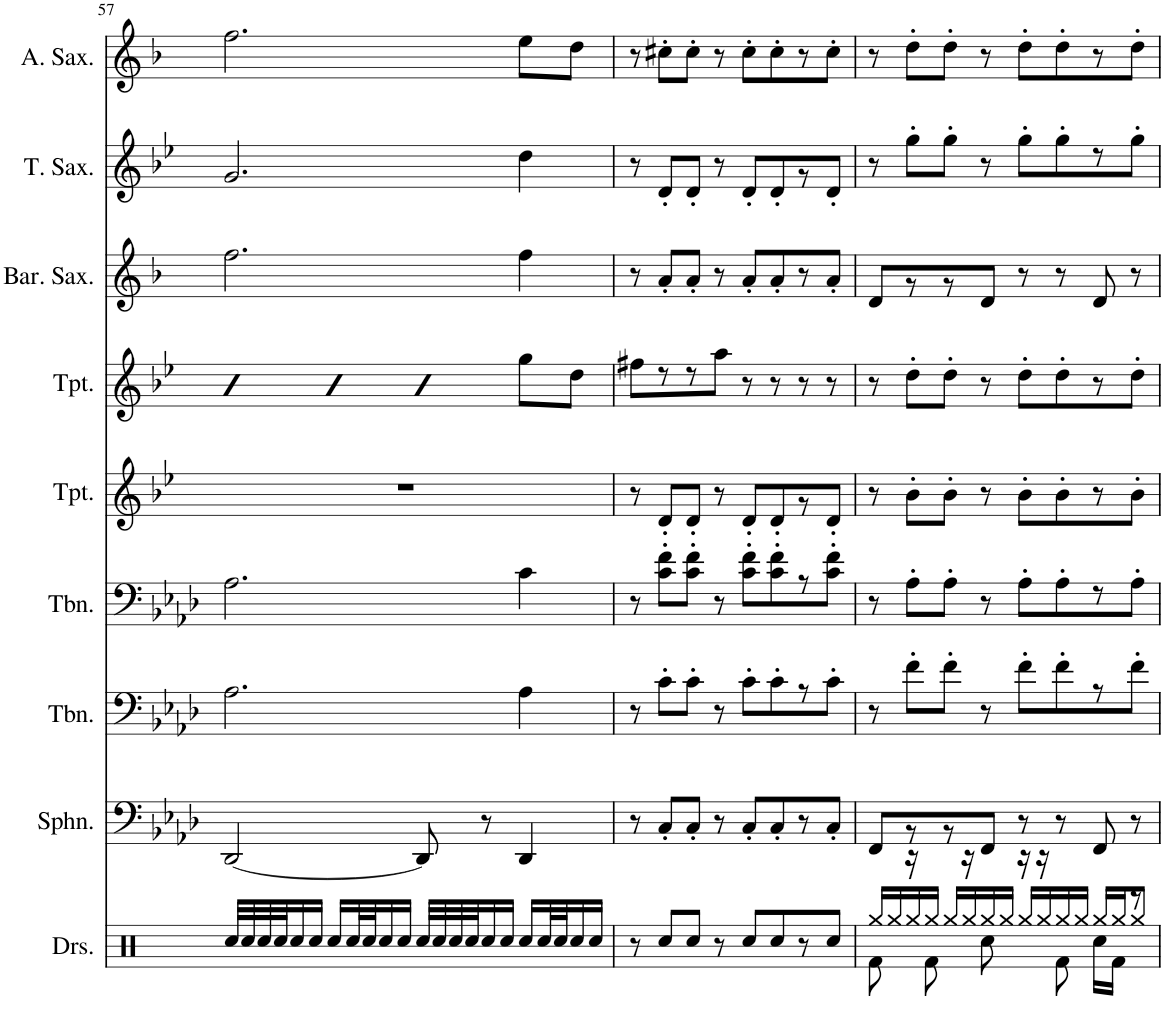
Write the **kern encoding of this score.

**kern	**kern	**kern	**kern	**kern	**kern	**kern	**kern	**kern
*part9	*part8	*part7	*part6	*part5	*part4	*part3	*part2	*part1
*staff9	*staff8	*staff7	*staff6	*staff5	*staff4	*staff3	*staff2	*staff1
*I"Drumset	*I"Sousaphone	*I"Trombone	*I"Trombone	*I"Trumpet	*I"Trumpet	*I"Baritone Saxophone	*I"Tenor Saxophone	*I"Alto Saxophone
*I'Drs.	*I'Sphn.	*I'Tbn.	*I'Tbn.	*I'Tpt.	*I'Tpt.	*I'Bar. Sax.	*I'T. Sax.	*I'A. Sax.
!!LO:PB:g=z
*clefX	*clefF4	*clefF4	*clefF4	*clefG2	*clefG2	*clefG2	*clefG2	*clefG2
*	*	*	*	*Trd1c2	*Trd1c2	*Trd12c21	*Trd8c14	*Trd5c9
*k[]	*k[b-e-a-d-]	*k[b-e-a-d-]	*k[b-e-a-d-]	*k[b-e-]	*k[b-e-]	*k[b-]	*k[b-e-]	*k[b-]
*M4/4	*M4/4	*M4/4	*M4/4	*M4/4	*M4/4	*M4/4	*M4/4	*M4/4
=57	=57	=57	=57	=57	=57	=57	=57	=57
32Rcc/LLL	[2DD-/	2.A-\	2.A-\	1r	4b-	2.ff\	2.g/	2.ff\
32Rcc/	.	.	.	.	.	.	.	.
32Rcc/	.	.	.	.	.	.	.	.
!LO:N:head=solid	!	!	!	!	!	!	!	!
32Rcc/J	.	.	.	.	.	.	.	.
16Rcc/	.	.	.	.	.	.	.	.
16Rcc/JJ	.	.	.	.	.	.	.	.
16Rcc/LL	.	.	.	.	4b-	.	.	.
32Rcc/L	.	.	.	.	.	.	.	.
32Rcc/J	.	.	.	.	.	.	.	.
16Rcc/	.	.	.	.	.	.	.	.
16Rcc/JJ	.	.	.	.	.	.	.	.
32Rcc/LLL	8DD-/]	.	.	.	4b-	.	.	.
32Rcc/	.	.	.	.	.	.	.	.
32Rcc/	.	.	.	.	.	.	.	.
!LO:N:head=solid	!	!	!	!	!	!	!	!
32Rcc/J	.	.	.	.	.	.	.	.
16Rcc/	8r	.	.	.	.	.	.	.
16Rcc/JJ	.	.	.	.	.	.	.	.
16Rcc/LL	4DD-/	4A-\	4c\	.	8gg\L	4ff\	4dd\	8ee\L
32Rcc/L	.	.	.	.	.	.	.	.
32Rcc/J	.	.	.	.	.	.	.	.
16Rcc/	.	.	.	.	8dd\J	.	.	8dd\J
16Rcc/JJ	.	.	.	.	.	.	.	.
=58	=58	=58	=58	=58	=58	=58	=58	=58
8r	8r	8r	8r	8r	8ff#X\L	8r	8r	8r
8Rcc/L	8C'/L	8c'\L	8c\' 8f\'L	8d'/L	8r	8a'/L	8d'/L	8cc#X'\L
8Rcc/J	8C'/J	8c'\J	8c\' 8f\'J	8d'/J	8r	8a'/J	8d'/J	8cc#'\J
8r	8r	8r	8r	8r	8aa\J	8r	8r	8r
8Rcc/L	8C'/L	8c'\L	8c\' 8f\'L	8d'/L	8r	8a'/L	8d'/L	8cc#'\L
8Rcc/	8C'/	8c'\	8c\' 8f\'	8d'/	8r	8a'/	8d'/	8cc#'\
8r	8r	8r	8r	8r	8r	8r	8r	8r
8Rcc/J	8C'/J	8c'\J	8c\' 8f\'J	8d'/J	8r	8a'/J	8d'/J	8cc#'\J
=59	=59	=59	=59	=59	=59	=59	=59	=59
*^	*	*	*	*	*	*	*	*
8Rf\	16Rgg/LL	8FF/L	8r	8r	8r	8r	8d/L	8r	8r
.	16Rgg/	.	.	.	.	.	.	.	.
16r	16Rgg/	8r	8f'\L	8A-'\L	8b-'\L	8dd'\L	8r	8gg'\L	8dd'\L
8Rf\	16Rgg/JJ	.	.	.	.	.	.	.	.
.	16Rgg/LL	8r	8f'\J	8A-'\J	8b-'\J	8dd'\J	8r	8gg'\J	8dd'\J
16r	16Rgg/	.	.	.	.	.	.	.	.
8Rcc\	16Rgg/	8FF/J	8r	8r	8r	8r	8d/J	8r	8r
.	16Rgg/JJ	.	.	.	.	.	.	.	.
16r	16Rgg/LL	8r	8f'\L	8A-'\L	8b-'\L	8dd'\L	8r	8gg'\L	8dd'\L
16r	16Rgg/	.	.	.	.	.	.	.	.
8Rf\	16Rgg/	8r	8f'\	8A-'\	8b-'\	8dd'\	8r	8gg'\	8dd'\
.	16Rgg/JJ	.	.	.	.	.	.	.	.
16Rcc\LL	16Rgg/LL	8FF/	8r	8r	8r	8r	8d/	8r	8r
16Rf\JJ	16Rgg/J	.	.	.	.	.	.	.	.
8r	8Rgg/J	8r	8f'\J	8A-'\J	8b-'\J	8dd'\J	8r	8gg'\J	8dd'\J
*v	*v	*	*	*	*	*	*	*	*
=	=	=	=	=	=	=	=	=
*-	*-	*-	*-	*-	*-	*-	*-	*-
